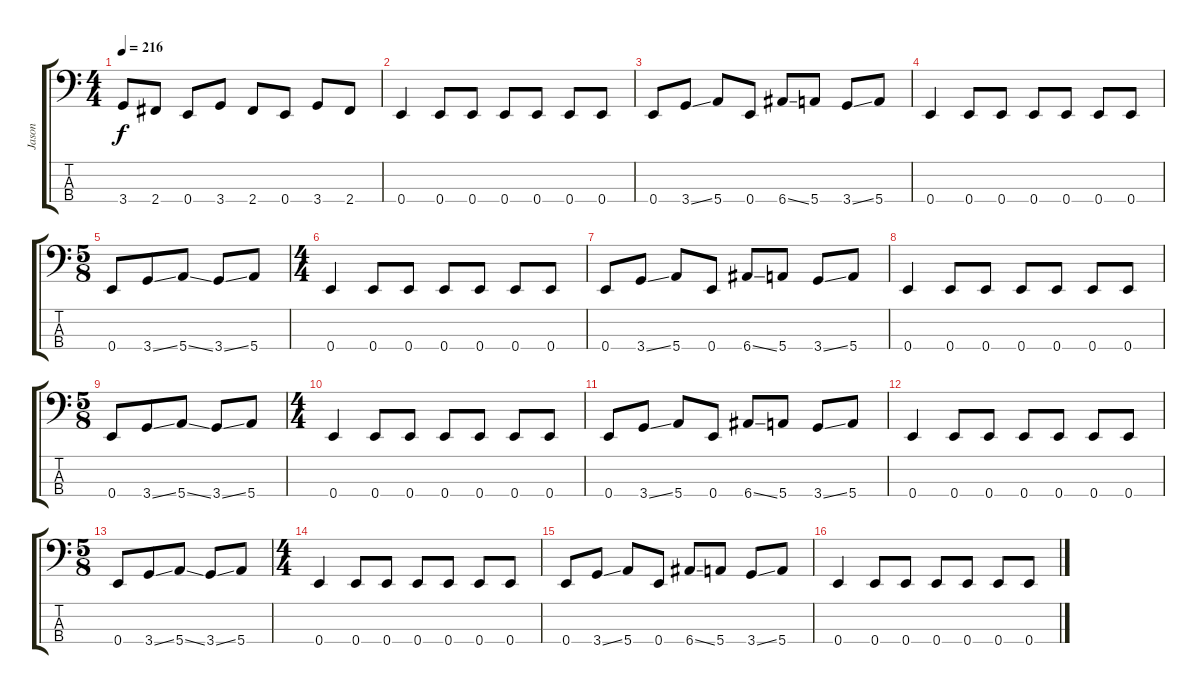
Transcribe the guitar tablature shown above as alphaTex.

\track ("Jason" "Jason") {instrument electricbasspick}
\staff {score tabs}
\tuning (G2 D2 A1 E1) {hide}
\ts (4 4)
\tempo 216
\clef f4
\ks c
3.4.8{dy f} 2.4.8 0.4.8 3.4.8 2.4.8 0.4.8 3.4.8 2.4.8 |
0.4.4 0.4.8 0.4.8 0.4.8 0.4.8 0.4.8 0.4.8 |
0.4.8 3.4{ss}.8 5.4.8 0.4.8 6.4{ss}.8 5.4.8 3.4{ss}.8 5.4.8 |
0.4.4 0.4.8 0.4.8 0.4.8 0.4.8 0.4.8 0.4.8 |
\ts (5 8)
0.4.8 3.4{ss}.8 5.4{ss}.8 3.4{ss}.8 5.4.8 |
\ts (4 4)
0.4.4 0.4.8 0.4.8 0.4.8 0.4.8 0.4.8 0.4.8 |
0.4.8 3.4{ss}.8 5.4.8 0.4.8 6.4{ss}.8 5.4.8 3.4{ss}.8 5.4.8 |
0.4.4 0.4.8 0.4.8 0.4.8 0.4.8 0.4.8 0.4.8 |
\ts (5 8)
0.4.8 3.4{ss}.8 5.4{ss}.8 3.4{ss}.8 5.4.8 |
\ts (4 4)
0.4.4 0.4.8 0.4.8 0.4.8 0.4.8 0.4.8 0.4.8 |
0.4.8 3.4{ss}.8 5.4.8 0.4.8 6.4{ss}.8 5.4.8 3.4{ss}.8 5.4.8 |
0.4.4 0.4.8 0.4.8 0.4.8 0.4.8 0.4.8 0.4.8 |
\ts (5 8)
0.4.8 3.4{ss}.8 5.4{ss}.8 3.4{ss}.8 5.4.8 |
\ts (4 4)
0.4.4 0.4.8 0.4.8 0.4.8 0.4.8 0.4.8 0.4.8 |
0.4.8 3.4{ss}.8 5.4.8 0.4.8 6.4{ss}.8 5.4.8 3.4{ss}.8 5.4.8 |
0.4.4 0.4.8 0.4.8 0.4.8 0.4.8 0.4.8 0.4.8
